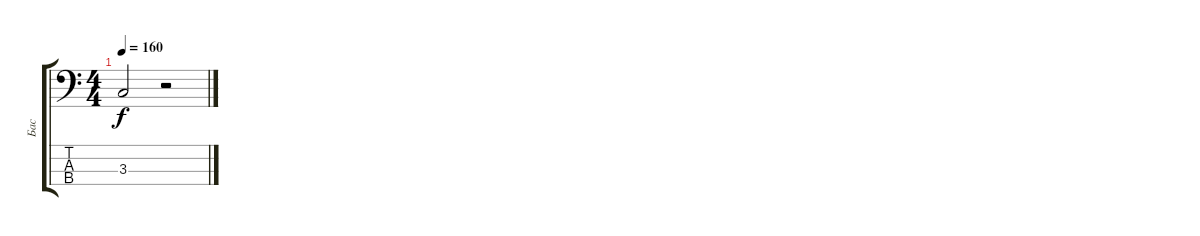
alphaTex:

\track ("Бас" "Бас") {instrument electricbassfinger}
\staff {score tabs}
\tuning (G2 D2 A1 E1) {hide}
\ts (4 4)
\tempo 160
\clef f4
\ks c
3.3.2{dy f} r.2
